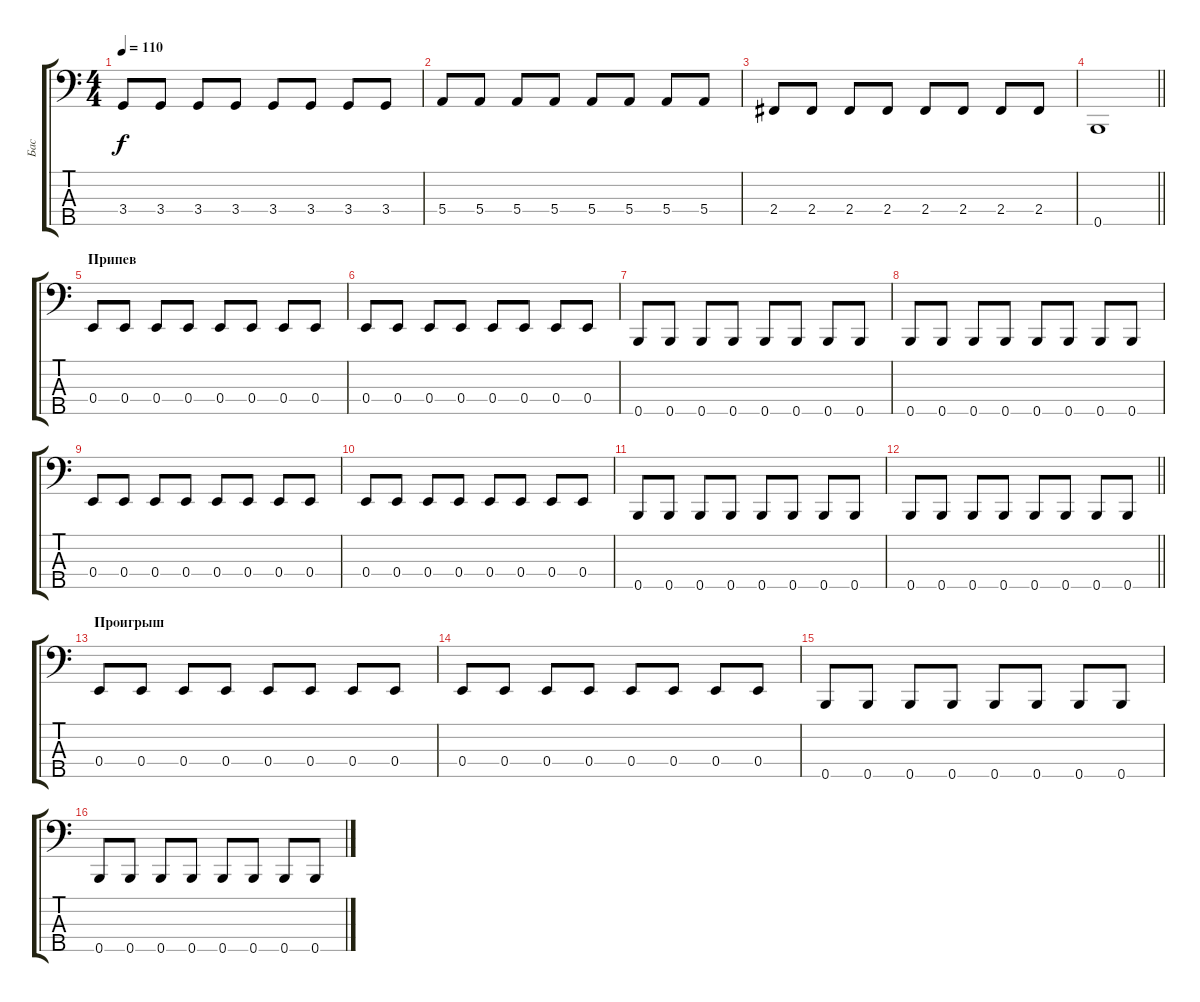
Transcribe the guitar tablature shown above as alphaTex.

\track ("Бас" "Бас") {instrument electricbassfinger}
\staff {score tabs}
\tuning (G2 D2 A1 E1 B0) {hide}
\ts (4 4)
\tempo 110
\clef f4
\ks c
3.4.8{dy f} 3.4.8 3.4.8 3.4.8 3.4.8 3.4.8 3.4.8 3.4.8 |
5.4.8 5.4.8 5.4.8 5.4.8 5.4.8 5.4.8 5.4.8 5.4.8 |
2.4.8 2.4.8 2.4.8 2.4.8 2.4.8 2.4.8 2.4.8 2.4.8 |
\barLineRight lightlight
0.5.1 |
\section ("" "Припев")
0.4.8 0.4.8 0.4.8 0.4.8 0.4.8 0.4.8 0.4.8 0.4.8 |
0.4.8 0.4.8 0.4.8 0.4.8 0.4.8 0.4.8 0.4.8 0.4.8 |
0.5.8 0.5.8 0.5.8 0.5.8 0.5.8 0.5.8 0.5.8 0.5.8 |
0.5.8 0.5.8 0.5.8 0.5.8 0.5.8 0.5.8 0.5.8 0.5.8 |
0.4.8 0.4.8 0.4.8 0.4.8 0.4.8 0.4.8 0.4.8 0.4.8 |
0.4.8 0.4.8 0.4.8 0.4.8 0.4.8 0.4.8 0.4.8 0.4.8 |
0.5.8 0.5.8 0.5.8 0.5.8 0.5.8 0.5.8 0.5.8 0.5.8 |
\barLineRight lightlight
0.5.8 0.5.8 0.5.8 0.5.8 0.5.8 0.5.8 0.5.8 0.5.8 |
\section ("" "Проигрыш")
0.4.8 0.4.8 0.4.8 0.4.8 0.4.8 0.4.8 0.4.8 0.4.8 |
0.4.8 0.4.8 0.4.8 0.4.8 0.4.8 0.4.8 0.4.8 0.4.8 |
0.5.8 0.5.8 0.5.8 0.5.8 0.5.8 0.5.8 0.5.8 0.5.8 |
0.5.8 0.5.8 0.5.8 0.5.8 0.5.8 0.5.8 0.5.8 0.5.8
